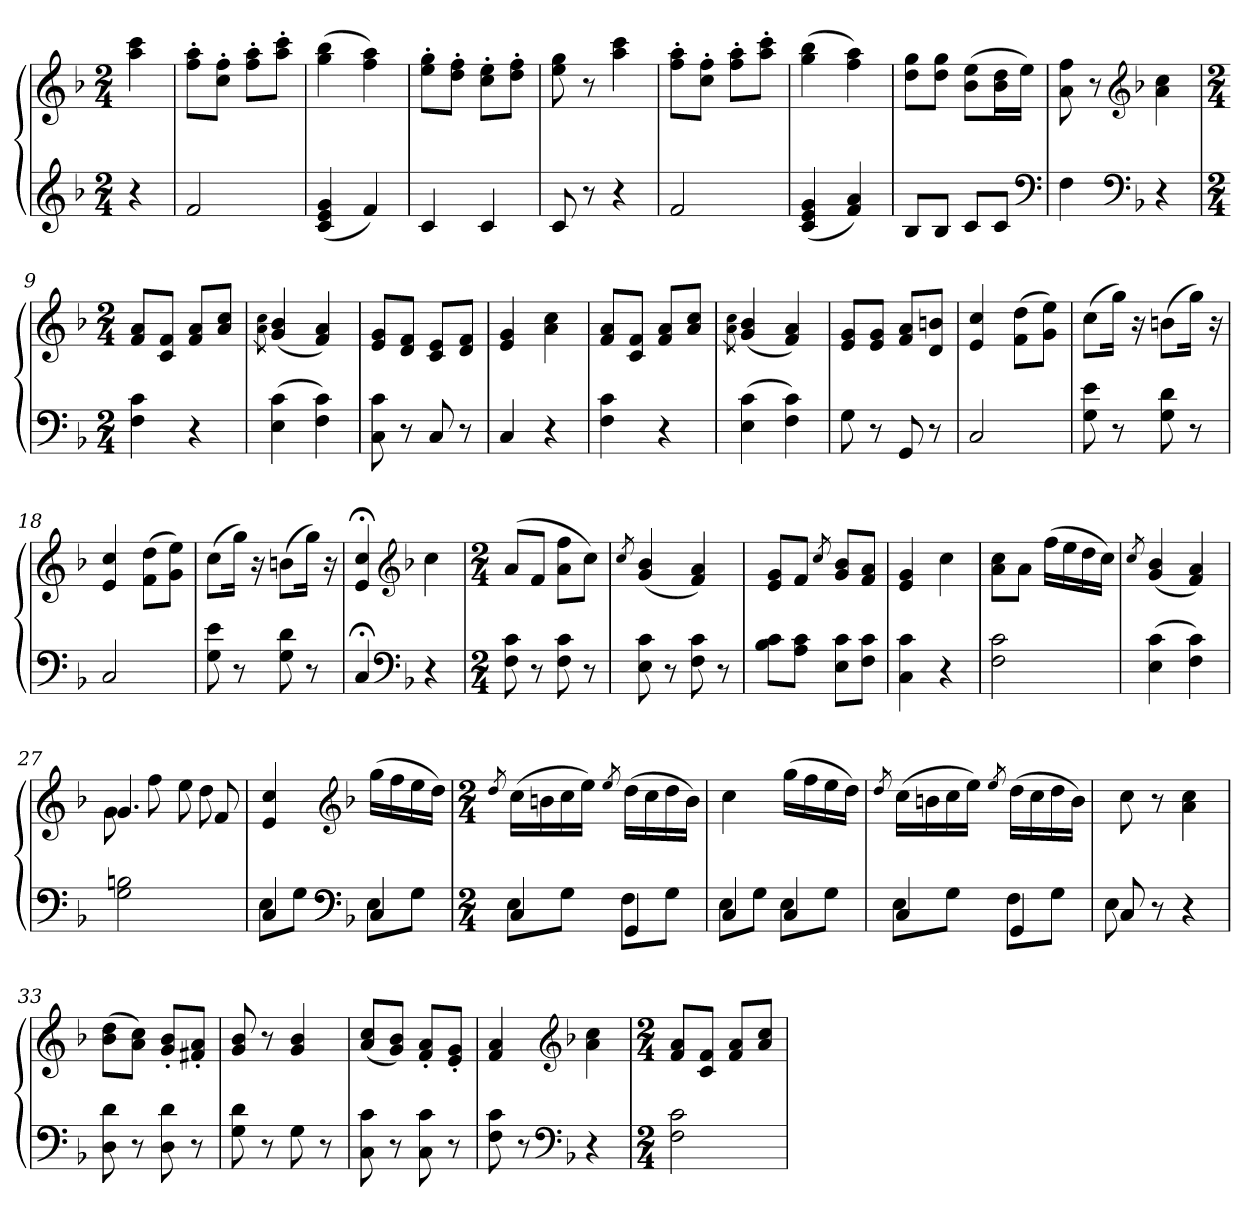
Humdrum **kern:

**kern	**kern
*part1	*part1
*staff2	*staff1
*clefG2	*clefG2
*k[b-]	*k[b-]
*F:	*F:
*M2/4	*M2/4
=	=
4r	4aa 4ccc
=1	=1
2f	8ff' 8aa'L
.	8cc' 8ff'J
.	8ff' 8aa'L
.	8aa' 8ccc'J
=2	=2
(4c 4e 4g	(4gg 4bb-
4f)	4ff 4aa)
=3	=3
4c	8ee' 8gg'L
.	8dd' 8ff'J
4c	8cc' 8ee'L
.	8dd' 8ff'J
=4	=4
8c	8ee 8gg
8r	8r
4r	4aa 4ccc
=5	=5
2f	8ff' 8aa'L
.	8cc' 8ff'J
.	8ff' 8aa'L
.	8aa' 8ccc'J
=6	=6
(4c 4e 4g	(4gg 4bb-
4f 4a)	4ff 4aa)
=7	=7
8B-L	8dd 8ggL
8B-J	8dd 8ggJ
8cL	(8b- 8eeL
8cJ	16b- 16ddL
.	16eeJJ)
*clefF4	*
=8	=8
4F	8a 8ff
.	8r
*clefF4	*clefG2
*k[b-]	*k[b-]
*F:	*F:
4r	4a 4cc
=9	=9
*M2/4	*M2/4
4F 4c	8f 8aL
.	8c 8fJ
4r	8f 8aL
.	8a 8ccJ
=10	=10
.	8qa 8qcc
(4E 4c	(4g 4b-
4F 4c)	4f 4a)
=11	=11
8C 8c	8e 8gL
8r	8d 8fJ
8C	8c 8eL
8r	8d 8fJ
=12	=12
4C	4e 4g
4r	4a 4cc
=13	=13
4F 4c	8f 8aL
.	8c 8fJ
4r	8f 8aL
.	8a 8ccJ
=14	=14
.	8qa 8qcc
(4E 4c	(4g 4b-
4F 4c)	4f 4a)
=15	=15
8G	8e 8gL
8r	8e 8gJ
8GG	8f 8aL
8r	8d 8bnJ
=16	=16
2C	4e 4cc
.	(8f 8ddL
.	8g 8eeJ)
=17	=17
8G 8e	(8ccL
8r	16ggJk)
.	16r
8G 8d	(8bnL
8r	16ggJk)
.	16r
=18	=18
2C	4e 4cc
.	(8f 8ddL
.	8g 8eeJ)
=19	=19
8G 8e	(8ccL
8r	16ggJk)
.	16r
8G 8d	(8bnL
8r	16ggJk)
.	16r
=20	=20
4C;<	4e;< 4cc;<
*clefF4	*clefG2
*k[b-]	*k[b-]
*F:	*F:
4r	4cc
=21	=21
*M2/4	*M2/4
8F 8c	(8aL
8r	8fJ
8F 8c	8a 8ffL
8r	8ccJ)
=22	=22
.	8qcc
8E 8c	(4g 4b-
8r	.
8F 8c	4f 4a)
8r	.
=23	=23
8B- 8cL	8e 8gL
8A 8cJ	8fJ
.	8qcc
8E 8cL	8g 8b-L
8F 8cJ	8f 8aJ
=24	=24
4C 4c	4e 4g
4r	4cc
=25	=25
2F 2c	8a 8ccL
.	8aJ
.	(16ffLL
.	16ee
.	16dd
.	16ccJJ)
=26	=26
.	8qcc
(4E 4c	(4g 4b-
4F 4c)	4f 4a)
=27	=27
*	*^
2G 2Bn	4.g	8g
.	.	8ff
.	.	8ee
.	8f	8dd
*	*v	*v
=28	=28
*^	*
4C	8EL	4e 4cc
.	8GJ	.
*clefF4	*	*clefG2
*k[b-]	*	*k[b-]
*F:	*	*F:
4C	8EL	(16ggLL
.	.	16ff
.	8GJ	16ee
.	.	16ddJJ)
=29	=29	=29
*M2/4	*	*M2/4
.	.	8qdd
4C	8EL	(16ccLL
.	.	16bn
.	8GJ	16cc
.	.	16eeJJ)
.	.	8qee
4GG	8FL	(16ddLL
.	.	16cc
.	8GJ	16dd
.	.	16bJJ)
=30	=30	=30
4C	8EL	4cc
.	8GJ	.
4C	8EL	(16ggLL
.	.	16ff
.	8GJ	16ee
.	.	16ddJJ)
=31	=31	=31
.	.	8qdd
4C	8EL	(16ccLL
.	.	16bn
.	8GJ	16cc
.	.	16eeJJ)
.	.	8qee
4GG	8FL	(16ddLL
.	.	16cc
.	8GJ	16dd
.	.	16bJJ)
=32	=32	=32
8C	8E	8cc
8r	4.ryy	8r
4r	.	4a 4cc
*v	*v	*
=33	=33
8D 8d	(8b- 8ddL
8r	8a 8ccJ)
8D 8d	8g' 8b-'L
8r	8f#X' 8a'J
=34	=34
8G 8d	8g 8b-
8r	8r
8G	4g 4b-
8r	.
=35	=35
8C 8c	(8a 8ccL
8r	8g 8b-J)
8C 8c	8f' 8a'L
8r	8e' 8g'J
=36	=36
8F 8c	4f 4a
8r	.
*clefF4	*clefG2
*k[b-]	*k[b-]
*F:	*F:
4r	4a 4cc
=37	=37
*M2/4	*M2/4
2F 2c	8f 8aL
.	8c 8fJ
.	8f 8aL
.	8a 8ccJ
=	=
*-	*-
